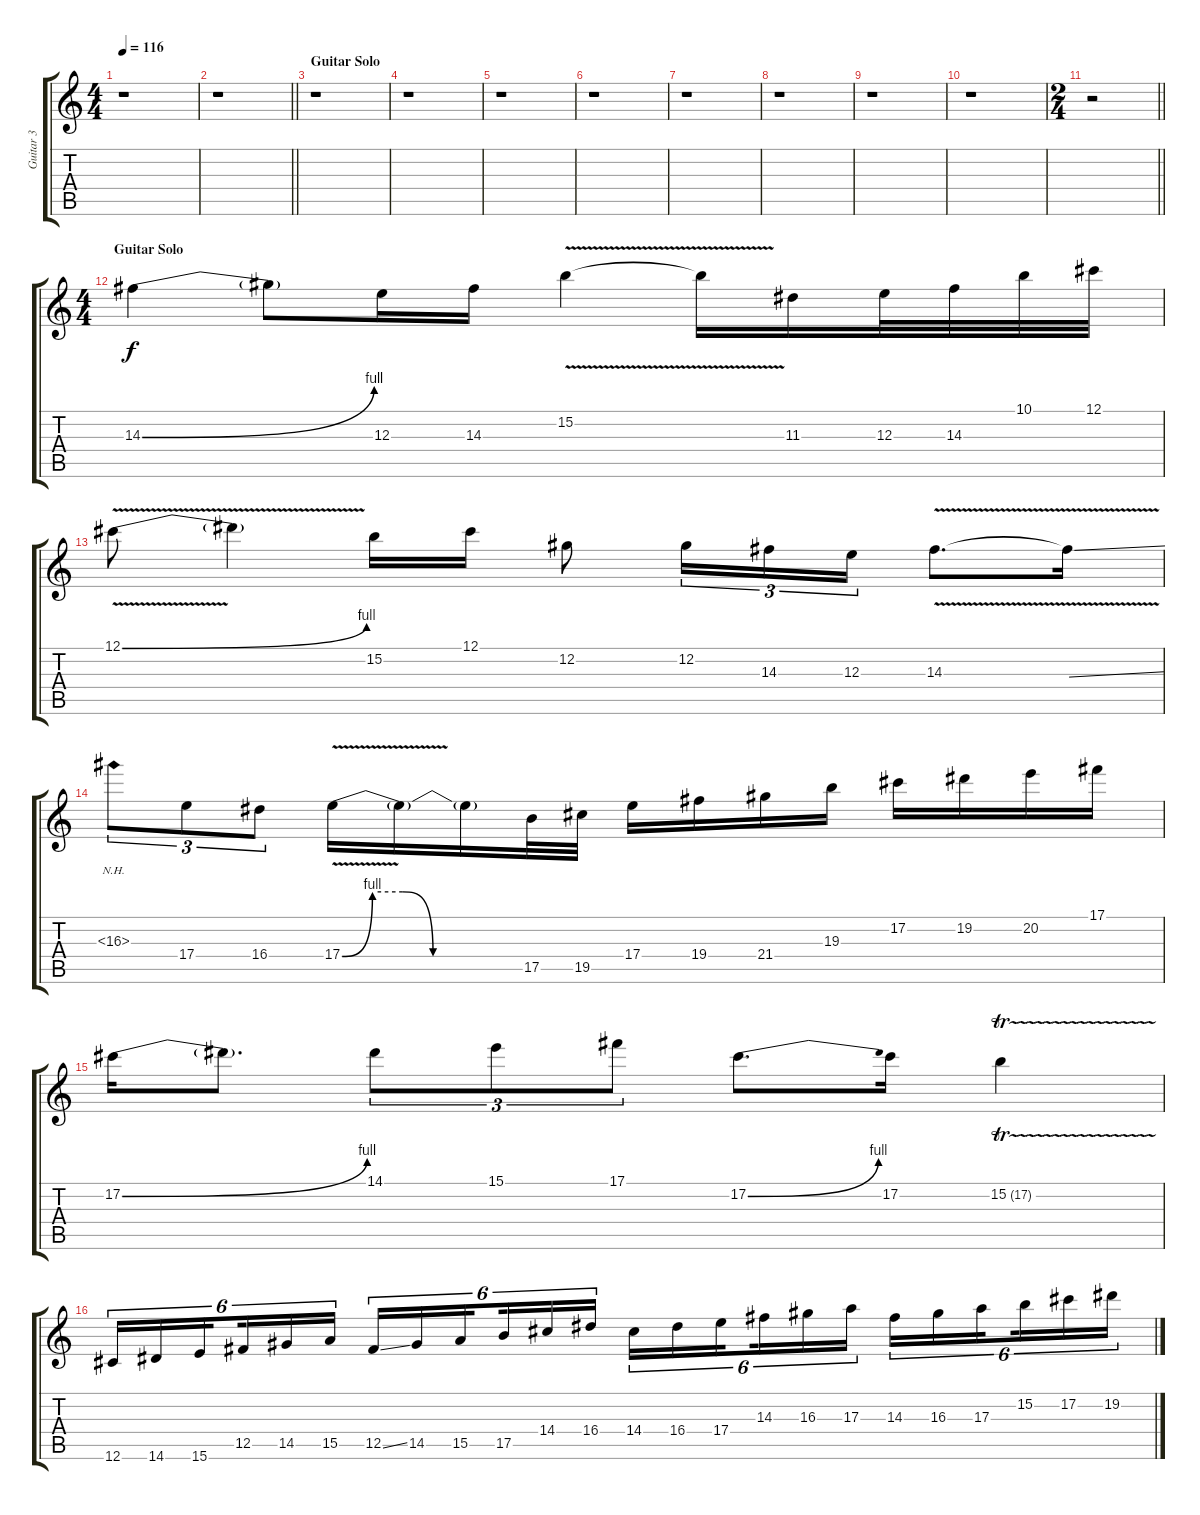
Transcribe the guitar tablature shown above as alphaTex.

\track ("Guitar 3" "Guitar 3") {instrument distortionguitar}
\staff {score tabs}
\tuning (Db4 Ab3 E3 B2 Gb2 Db2) {hide}
\ts (4 4)
\tempo 116
\clef g2
\ks c
r.1{dy f} |
\barLineRight lightlight
r.1 |
\section ("" "Guitar Solo")
r.1 |
r.1 |
r.1 |
r.1 |
r.1 |
r.1 |
r.1 |
r.1 |
\ts (2 4)
\barLineRight lightlight
r.2 |
\ts (4 4)
\section ("" "Guitar Solo")
14.3{be (bend 0 0 60 4)}.4 14.3{t}.8 12.3.16 14.3.16 15.2{v}.4 15.2{t}.16 11.3.16 12.3.32 14.3.32 10.1.32 12.1.32 |
12.1{be (bend 0 0 60 4) v}.8 12.1{t}.4 15.2.16 12.1.16 12.2.8 12.2.16{tu (3 2)} 14.3.16{tu (3 2)} 12.3.16{tu (3 2)} 14.3{v}.8{d} 14.3{ss t}.16 |
16.3{nh}.8{tu (3 2)} 17.4.8{tu (3 2)} 16.4.8{tu (3 2)} 17.4{be (custom 0 0 10 4 20 4 30 0 60 0) v}.16 17.4{t}.16 17.4{t}.16 17.5.32 19.5.32 17.4.16 19.4.16 21.4.16 19.3.16 17.2.16 19.2.16 20.2.16 17.1.16 |
17.2{be (bend 0 0 60 4)}.16 17.2{t}.8{d} 14.1.8{tu (3 2)} 15.1.8{tu (3 2)} 17.1.8{tu (3 2)} 17.2{be (bend 0 0 60 4)}.8{d} 17.2.16 15.2{tr (17 32)}.4 |
12.6.16{tu (6 4)} 14.6.16{tu (6 4)} 15.6.16{tu (6 4) beam splitsecondary} 12.5.16{tu (6 4)} 14.5.16{tu (6 4)} 15.5.16{tu (6 4)} 12.5{ss}.16{tu (6 4)} 14.5.16{tu (6 4)} 15.5.16{tu (6 4) beam splitsecondary} 17.5.16{tu (6 4)} 14.4.16{tu (6 4)} 16.4.16{tu (6 4)} 14.4.16{tu (6 4)} 16.4.16{tu (6 4)} 17.4.16{tu (6 4) beam splitsecondary} 14.3.16{tu (6 4)} 16.3.16{tu (6 4)} 17.3.16{tu (6 4)} 14.3.16{tu (6 4)} 16.3.16{tu (6 4)} 17.3.16{tu (6 4) beam splitsecondary} 15.2.16{tu (6 4)} 17.2.16{tu (6 4)} 19.2.16{tu (6 4)}
